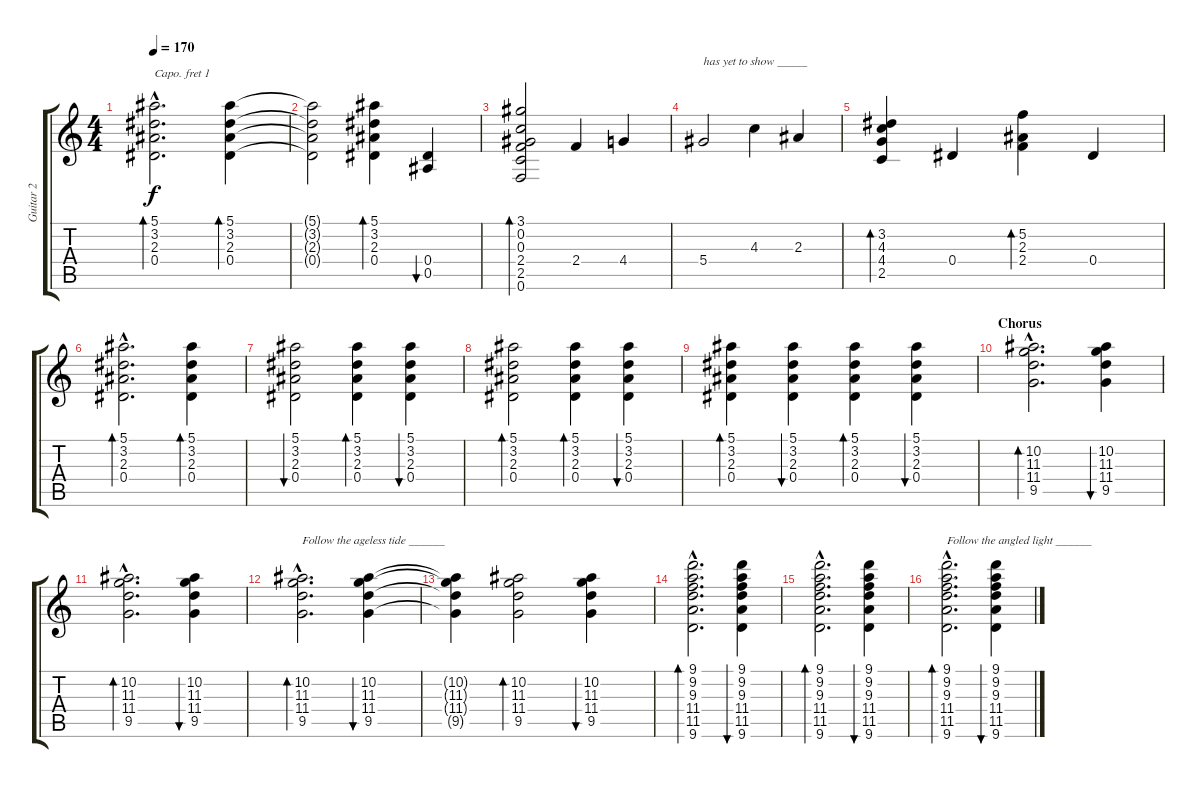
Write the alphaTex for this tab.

\track ("Guitar 2" "Guitar 2") {instrument acousticguitarsteel}
\staff {score tabs}
\capo 1
\tuning (E4 B3 G3 D3 A2 E2) {hide}
\ts (4 4)
\tempo 170
\clef g2
\ks c
(5.1{hac} 3.2{hac} 2.3{hac} 0.4{hac}).2{d bd 240 dy f} (5.1 3.2 2.3 0.4).4{bd 240} |
(5.1{t} 3.2{t} 2.3{t} 0.4{t}).2 (5.1 3.2 2.3 0.4).4{bd 240} (0.4 0.5).4{bu 240} |
(3.1 0.2 0.3 2.4 2.5 0.6).2{bd 240} 2.4.4 4.4.4 |
5.4.2{txt "has yet to show _____"} 4.3.4 2.3.4 |
(3.2 4.3 4.4 2.5).4{bd 240} 0.4.4 (5.2 2.3 2.4).4{bd 240} 0.4.4 |
(5.1{hac} 3.2{hac} 2.3{hac} 0.4{hac}).2{d bd 240} (5.1 3.2 2.3 0.4).4{bd 240} |
(5.1 3.2 2.3 0.4).2{bu 60} (5.1 3.2 2.3 0.4).4{bd 240} (5.1 3.2 2.3 0.4).4{bu 240} |
(5.1 3.2 2.3 0.4).2{bd 60} (5.1 3.2 2.3 0.4).4{bd 240} (5.1 3.2 2.3 0.4).4{bu 60} |
(5.1 3.2 2.3 0.4).4{bd 60} (5.1 3.2 2.3 0.4).4{bu 60} (5.1 3.2 2.3 0.4).4{bd 60} (5.1 3.2 2.3 0.4).4{bu 60} |
\section ("" "Chorus")
(10.2{hac} 11.3{hac} 11.4{hac} 9.5{hac}).2{d bd 60} (10.2 11.3 11.4 9.5).4{bu 60} |
(10.2{hac} 11.3{hac} 11.4{hac} 9.5{hac}).2{d bd 60} (10.2 11.3 11.4 9.5).4{bu 60} |
(10.2{hac} 11.3{hac} 11.4{hac} 9.5{hac}).2{d bd 60 txt "Follow the ageless tide ______"} (10.2 11.3 11.4 9.5).4{bu 60} |
(10.2{t} 11.3{t} 11.4{t} 9.5{t}).4 (10.2 11.3 11.4 9.5).2{bd 60} (10.2 11.3 11.4 9.5).4{bu 60} |
(9.1{hac} 9.2{hac} 9.3{hac} 11.4{hac} 11.5{hac} 9.6{hac}).2{d bd 60} (9.1 9.2 9.3 11.4 11.5 9.6).4{bu 60} |
(9.1{hac} 9.2{hac} 9.3{hac} 11.4{hac} 11.5{hac} 9.6{hac}).2{d bd 60} (9.1 9.2 9.3 11.4 11.5 9.6).4{bu 60} |
(9.1{hac} 9.2{hac} 9.3{hac} 11.4{hac} 11.5{hac} 9.6{hac}).2{d bd 60 txt "Follow the angled light ______"} (9.1 9.2 9.3 11.4 11.5 9.6).4{bu 60}
